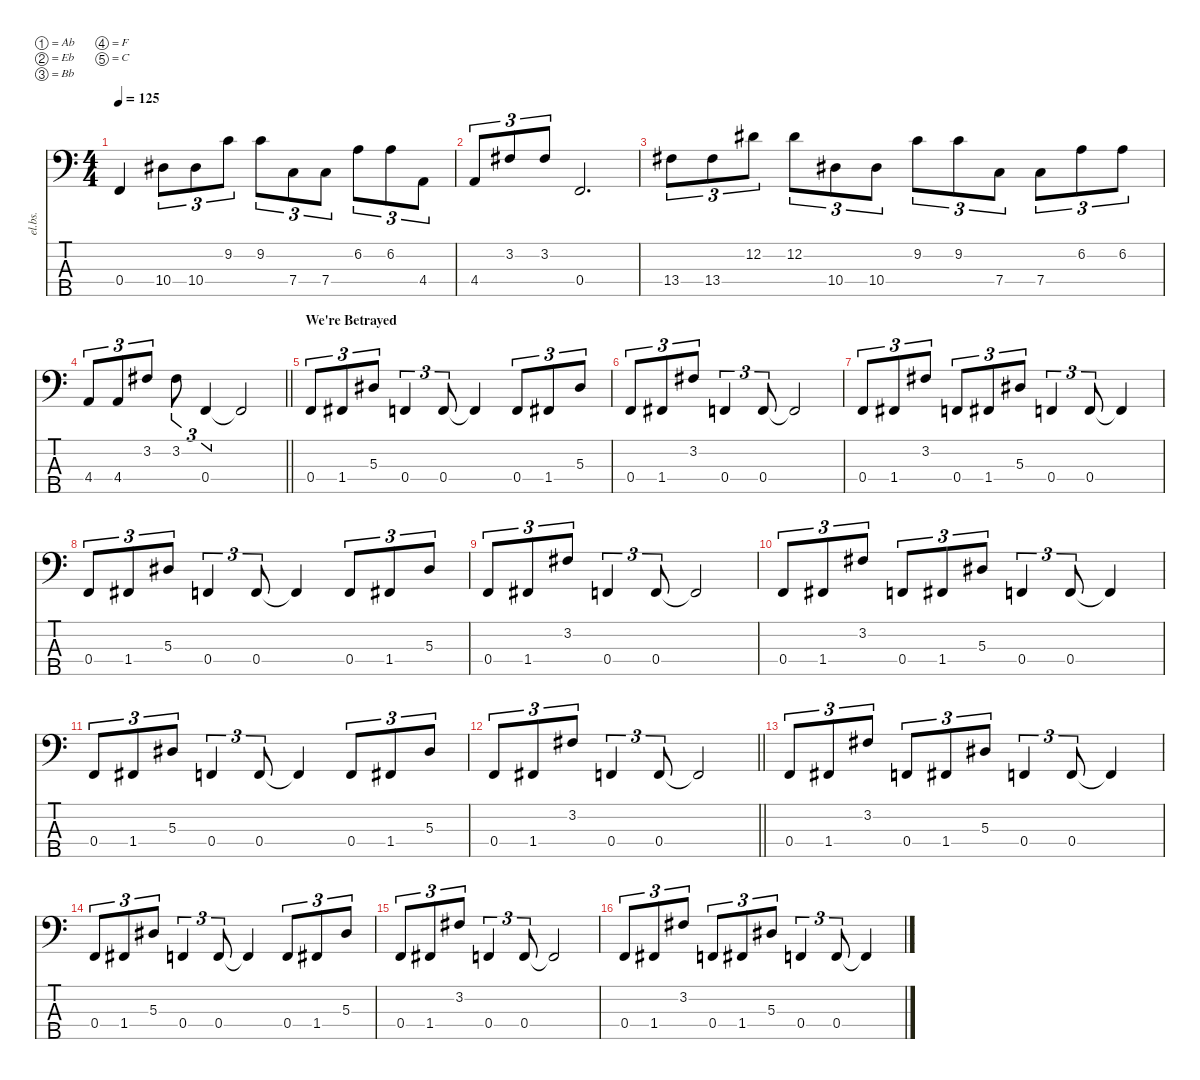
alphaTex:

\defaultSystemsLayout 4
\hideDynamics
\bracketExtendMode nobrackets
\track ("BASS (Dick Lovgren)" "el.bs.") {instrument slapbass1}
\staff {score tabs}
\tuning (Ab2 Eb2 Bb1 F1 C1)
\ts (4 4)
\tempo 125
\clef f4
\ks c
0.4{t}.4{dy f} 10.4{acc #}.8{tu (3 2)} 10.4{acc #}.8{tu (3 2)} 9.2.8{tu (3 2)} 9.2.8{tu (3 2)} 7.4.8{tu (3 2)} 7.4.8{tu (3 2)} 6.2.8{tu (3 2)} 6.2.8{tu (3 2)} 4.4.8{tu (3 2)} |
4.4.8{tu (3 2)} 3.2{acc #}.8{tu (3 2)} 3.2{acc #}.8{tu (3 2)} 0.4.2{d} |
13.4{acc #}.8{tu (3 2)} 13.4{acc #}.8{tu (3 2)} 12.2{acc #}.8{tu (3 2)} 12.2{acc #}.8{tu (3 2)} 10.4{acc #}.8{tu (3 2)} 10.4{acc #}.8{tu (3 2)} 9.2.8{tu (3 2)} 9.2.8{tu (3 2)} 7.4.8{tu (3 2)} 7.4.8{tu (3 2)} 6.2.8{tu (3 2)} 6.2.8{tu (3 2)} |
\barLineRight lightlight
4.4.8{tu (3 2)} 4.4.8{tu (3 2)} 3.2{acc #}.8{tu (3 2)} 3.2{acc #}.8{tu (3 2)} 0.4.4{tu (3 2)} 0.4{t}.2 |
\section ("" "We're Betrayed")
0.4.8{tu (3 2)} 1.4{acc #}.8{tu (3 2)} 5.3{acc #}.8{tu (3 2)} 0.4.4{tu (3 2)} 0.4.8{tu (3 2)} 0.4{t}.4 0.4.8{tu (3 2)} 1.4{acc #}.8{tu (3 2)} 5.3{acc #}.8{tu (3 2)} |
0.4.8{tu (3 2)} 1.4{acc #}.8{tu (3 2)} 3.2{acc #}.8{tu (3 2)} 0.4.4{tu (3 2)} 0.4.8{tu (3 2)} 0.4{t}.2 |
0.4.8{tu (3 2)} 1.4{acc #}.8{tu (3 2)} 3.2{acc #}.8{tu (3 2)} 0.4.8{tu (3 2)} 1.4{acc #}.8{tu (3 2)} 5.3{acc #}.8{tu (3 2)} 0.4.4{tu (3 2)} 0.4.8{tu (3 2)} 0.4{t}.4 |
0.4.8{tu (3 2)} 1.4{acc #}.8{tu (3 2)} 5.3{acc #}.8{tu (3 2)} 0.4.4{tu (3 2)} 0.4.8{tu (3 2)} 0.4{t}.4 0.4.8{tu (3 2)} 1.4{acc #}.8{tu (3 2)} 5.3{acc #}.8{tu (3 2)} |
0.4.8{tu (3 2)} 1.4{acc #}.8{tu (3 2)} 3.2{acc #}.8{tu (3 2)} 0.4.4{tu (3 2)} 0.4.8{tu (3 2)} 0.4{t}.2 |
0.4.8{tu (3 2)} 1.4{acc #}.8{tu (3 2)} 3.2{acc #}.8{tu (3 2)} 0.4.8{tu (3 2)} 1.4{acc #}.8{tu (3 2)} 5.3{acc #}.8{tu (3 2)} 0.4.4{tu (3 2)} 0.4.8{tu (3 2)} 0.4{t}.4 |
0.4.8{tu (3 2)} 1.4{acc #}.8{tu (3 2)} 5.3{acc #}.8{tu (3 2)} 0.4.4{tu (3 2)} 0.4.8{tu (3 2)} 0.4{t}.4 0.4.8{tu (3 2)} 1.4{acc #}.8{tu (3 2)} 5.3{acc #}.8{tu (3 2)} |
\barLineRight lightlight
0.4.8{tu (3 2)} 1.4{acc #}.8{tu (3 2)} 3.2{acc #}.8{tu (3 2)} 0.4.4{tu (3 2)} 0.4.8{tu (3 2)} 0.4{t}.2 |
0.4.8{tu (3 2)} 1.4{acc #}.8{tu (3 2)} 3.2{acc #}.8{tu (3 2)} 0.4.8{tu (3 2)} 1.4{acc #}.8{tu (3 2)} 5.3{acc #}.8{tu (3 2)} 0.4.4{tu (3 2)} 0.4.8{tu (3 2)} 0.4{t}.4 |
0.4.8{tu (3 2)} 1.4{acc #}.8{tu (3 2)} 5.3{acc #}.8{tu (3 2)} 0.4.4{tu (3 2)} 0.4.8{tu (3 2)} 0.4{t}.4 0.4.8{tu (3 2)} 1.4{acc #}.8{tu (3 2)} 5.3{acc #}.8{tu (3 2)} |
0.4.8{tu (3 2)} 1.4{acc #}.8{tu (3 2)} 3.2{acc #}.8{tu (3 2)} 0.4.4{tu (3 2)} 0.4.8{tu (3 2)} 0.4{t}.2 |
0.4.8{tu (3 2)} 1.4{acc #}.8{tu (3 2)} 3.2{acc #}.8{tu (3 2)} 0.4.8{tu (3 2)} 1.4{acc #}.8{tu (3 2)} 5.3{acc #}.8{tu (3 2)} 0.4.4{tu (3 2)} 0.4.8{tu (3 2)} 0.4{t}.4
